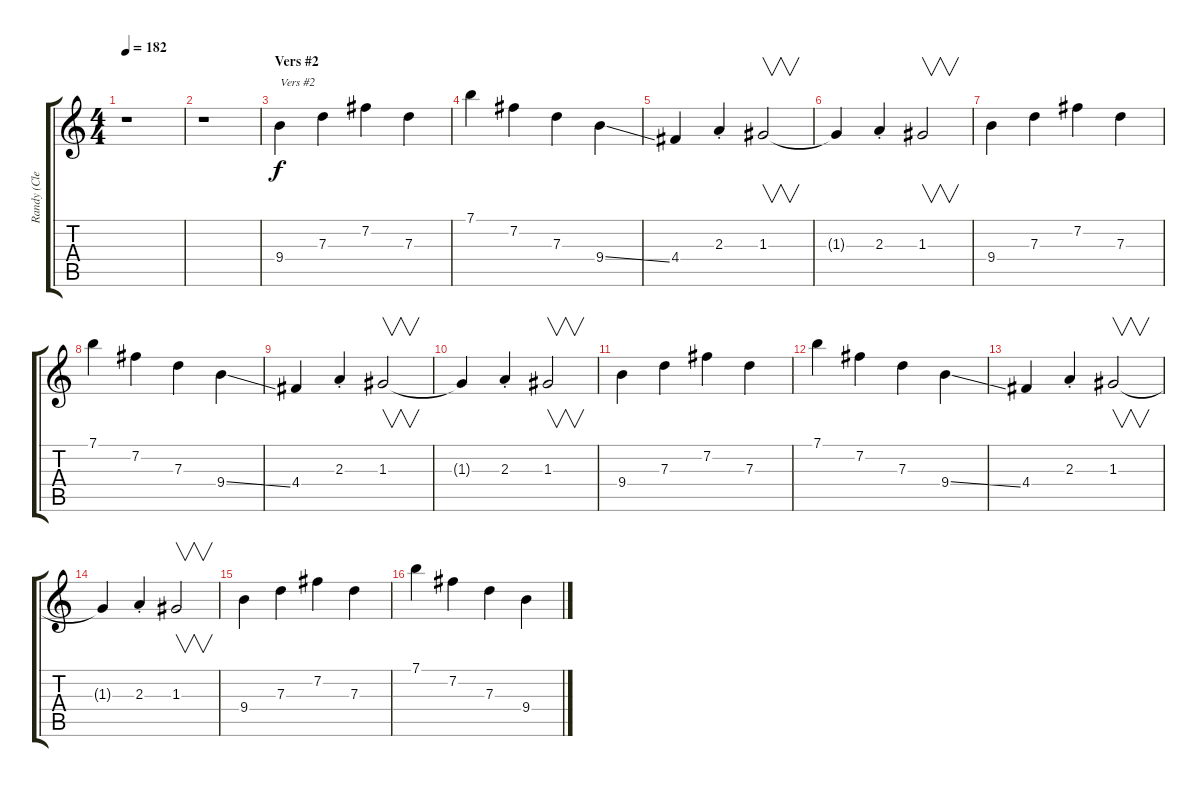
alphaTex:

\track ("Randy (Clean Guitar)" "Randy (Cle") {instrument acousticguitarsteel}
\staff {score tabs}
\tuning (E4 B3 G3 D3 A2 D2) {hide}
\ts (4 4)
\tempo 182
\clef g2
\ks c
r.1{dy mp} |
r.1 |
\section ("" "Vers #2")
9.4.4{txt "Vers #2" dy f} 7.3.4 7.2.4 7.3.4 |
7.1.4 7.2.4 7.3.4 9.4{ss}.4 |
4.4.4 2.3{st}.4 1.3.2{v} |
1.3{t}.4 2.3{st}.4 1.3.2{v} |
9.4.4 7.3.4 7.2.4 7.3.4 |
7.1.4 7.2.4 7.3.4 9.4{ss}.4 |
4.4.4 2.3{st}.4 1.3.2{v} |
1.3{t}.4 2.3{st}.4 1.3.2{v} |
9.4.4 7.3.4 7.2.4 7.3.4 |
7.1.4 7.2.4 7.3.4 9.4{ss}.4 |
4.4.4 2.3{st}.4 1.3.2{v} |
1.3{t}.4 2.3{st}.4 1.3.2{v} |
9.4.4 7.3.4 7.2.4 7.3.4 |
7.1.4 7.2.4 7.3.4 9.4{ss}.4
